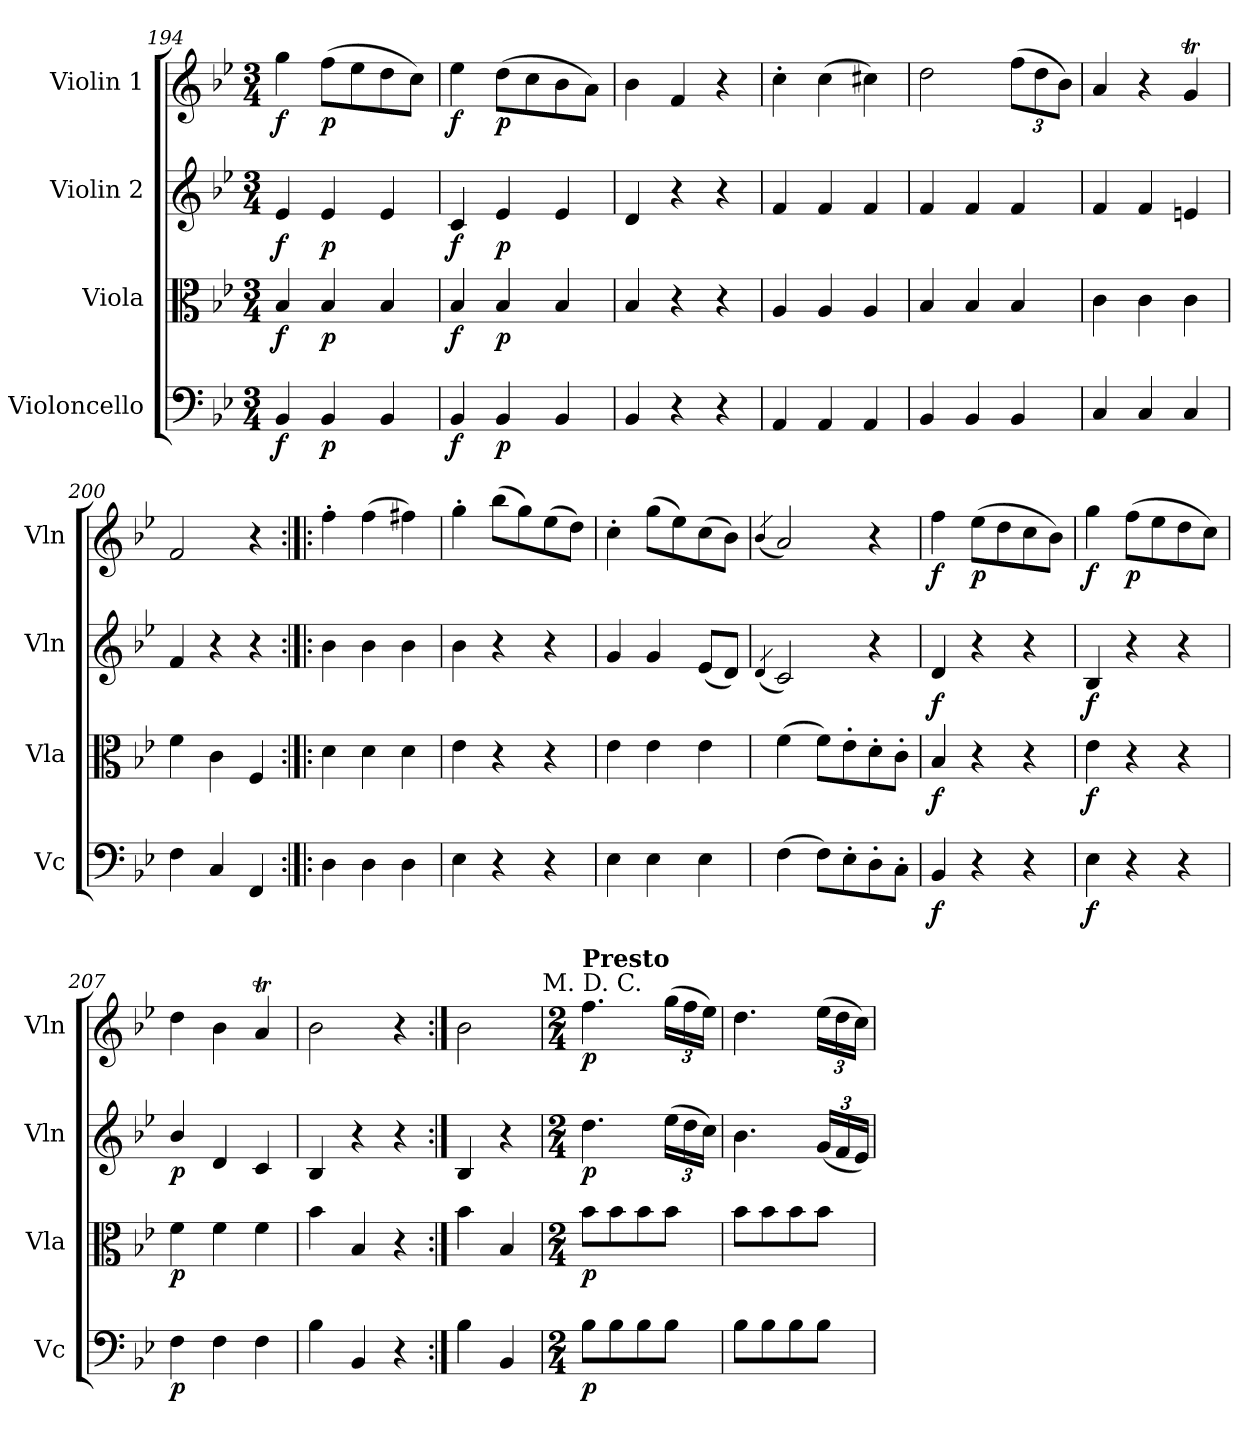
**kern	**dynam	**kern	**dynam	**kern	**dynam	**kern	**dynam
*part4	*part4	*part3	*part3	*part2	*part2	*part1	*part1
*staff4	*staff4	*staff3	*staff3	*staff2	*staff2	*staff1	*staff1
*I"Violoncello	*	*I"Viola	*	*I"Violin 2	*	*I"Violin 1	*
*I'Vc	*	*I'Vla	*	*I'Vln	*	*I'Vln	*
*clefF4	*	*clefC3	*	*clefG2	*	*clefG2	*
*k[b-e-]	*	*k[b-e-]	*	*k[b-e-]	*	*k[b-e-]	*
*M3/4	*	*M3/4	*	*M3/4	*	*M3/4	*
=194	=194	=194	=194	=194	=194	=194	=194
!	!LO:DY:b	!	!LO:DY:b	!	!LO:DY:b	!	!LO:DY:b
4BB-/	f	4B-/	f	4e-/	f	4gg\	f
!	!LO:DY:b	!	!LO:DY:b	!	!LO:DY:b	!	!LO:DY:b
4BB-/	p	4B-/	p	4e-/	p	(>8ff\L	p
.	.	.	.	.	.	8ee-\	.
4BB-/	.	4B-/	.	4e-/	.	8dd\	.
.	.	.	.	.	.	8cc\J)	.
=195	=195	=195	=195	=195	=195	=195	=195
!	!LO:DY:b	!	!LO:DY:b	!	!LO:DY:b	!	!LO:DY:b
4BB-/	f	4B-/	f	4c/	f	4ee-\	f
!	!LO:DY:b	!	!LO:DY:b	!	!LO:DY:b	!	!LO:DY:b
4BB-/	p	4B-/	p	4e-/	p	(>8dd\L	p
.	.	.	.	.	.	8cc\	.
4BB-/	.	4B-/	.	4e-/	.	8b-\	.
.	.	.	.	.	.	8a\J)	.
=196	=196	=196	=196	=196	=196	=196	=196
4BB-/	.	4B-/	.	4d/	.	4b-\	.
4r	.	4r	.	4r	.	4f/	.
4r	.	4r	.	4r	.	4r	.
=197	=197	=197	=197	=197	=197	=197	=197
4AA/	.	4A/	.	4f/	.	4cc'\	.
4AA/	.	4A/	.	4f/	.	(>4cc\	.
4AA/	.	4A/	.	4f/	.	4cc#X\)	.
!!LO:LB:g=z
=198	=198	=198	=198	=198	=198	=198	=198
4BB-/	.	4B-/	.	4f/	.	2dd\	.
4BB-/	.	4B-/	.	4f/	.	.	.
*	*	*	*	*	*	*Xbrackettup	*
4BB-/	.	4B-/	.	4f/	.	(>12ff\L	.
.	.	.	.	.	.	12dd\	.
.	.	.	.	.	.	12b-\J)	.
=199	=199	=199	=199	=199	=199	=199	=199
4C/	.	4c\	.	4f/	.	4a/	.
4C/	.	4c\	.	4f/	.	4r	.
4C/	.	4c\	.	4en/	.	4gT/	.
=200	=200	=200	=200	=200	=200	=200	=200
4F\	.	4f\	.	4f/	.	2f/	.
4C/	.	4c\	.	4r	.	.	.
4FF/	.	4F/	.	4r	.	4r	.
=201:|!|:	=201:|!|:	=201:|!|:	=201:|!|:	=201:|!|:	=201:|!|:	=201:|!|:	=201:|!|:
4D\	.	4d\	.	4b-\	.	4ff'\	.
4D\	.	4d\	.	4b-\	.	(>4ff\	.
4D\	.	4d\	.	4b-\	.	4ff#X\)	.
=202	=202	=202	=202	=202	=202	=202	=202
4E-\	.	4e-\	.	4b-\	.	4gg'\	.
4r	.	4r	.	4r	.	(>8bb-\L	.
.	.	.	.	.	.	8gg\)	.
4r	.	4r	.	4r	.	(>8ee-\	.
.	.	.	.	.	.	8dd\J)	.
=203	=203	=203	=203	=203	=203	=203	=203
4E-\	.	4e-\	.	4g/	.	4cc'\	.
4E-\	.	4e-\	.	4g/	.	(>8gg\L	.
.	.	.	.	.	.	8ee-\)	.
4E-\	.	4e-\	.	(<8e-/L	.	(>8cc\	.
.	.	.	.	8d/J)	.	8b-\J)	.
!!LO:LB:g=z
=204	=204	=204	=204	=204	=204	=204	=204
.	.	.	.	(<4qd/	.	(<4qb-/	.
(>4F\	.	(>4f\	.	2c/)	.	2a/)	.
8F\L)	.	8f\L)	.	.	.	.	.
8E-'\	.	8e-'\	.	.	.	.	.
8D'\	.	8d'\	.	4r	.	4r	.
8C'\J	.	8c'\J	.	.	.	.	.
=205	=205	=205	=205	=205	=205	=205	=205
!	!LO:DY:b	!	!LO:DY:b	!	!LO:DY:b	!	!LO:DY:b
4BB-/	f	4B-/	f	4d/	f	4ff\	f
!	!	!	!	!	!	!	!LO:DY:b
4r	.	4r	.	4r	.	(>8ee-\L	p
.	.	.	.	.	.	8dd\	.
4r	.	4r	.	4r	.	8cc\	.
.	.	.	.	.	.	8b-\J)	.
=206	=206	=206	=206	=206	=206	=206	=206
!	!LO:DY:b	!	!LO:DY:b	!	!LO:DY:b	!	!LO:DY:b
4E-\	f	4e-\	f	4B-/	f	4gg\	f
!	!	!	!	!	!	!	!LO:DY:b
4r	.	4r	.	4r	.	(>8ff\L	p
.	.	.	.	.	.	8ee-\	.
4r	.	4r	.	4r	.	8dd\	.
.	.	.	.	.	.	8cc\J)	.
=207	=207	=207	=207	=207	=207	=207	=207
!	!LO:DY:b	!	!LO:DY:b	!	!LO:DY:b	!	!
4F\	p	4f\	p	4b-/	p	4dd\	.
4F\	.	4f\	.	4d/	.	4b-\	.
4F\	.	4f\	.	4c/	.	4at/	.
=208	=208	=208	=208	=208	=208	=208	=208
4B-\	.	4b-\	.	4B-/	.	2b-\	.
4BB-/	.	4B-/	.	4r	.	.	.
4r	.	4r	.	4r	.	4r	.
=209:|!	=209:|!	=209:|!	=209:|!	=209:|!	=209:|!	=209:|!	=209:|!
4B-\	.	4b-\	.	4B-/	.	2b-\	.
4BB-/	.	4B-/	.	4r	.	.	.
!	!	!	!	!	!	!LO:TX:a:t=M. D. C.	!
!!LO:PB:g=z
=210	=210	=210	=210	=210	=210	=210	=210
*M2/4	*	*M2/4	*	*M2/4	*	*M2/4	*
!	!	!	!	!	!	!LO:TX:a:B:t=Presto	!
!	!LO:DY:b	!	!LO:DY:b	!	!LO:DY:b	!	!LO:DY:b
8B-\L	p	8b-\L	p	4.dd\	p	4.ff\	p
8B-\	.	8b-\	.	.	.	.	.
8B-\	.	8b-\	.	.	.	.	.
*	*	*	*	*Xbrackettup	*	*	*
8B-\J	.	8b-\J	.	(>24ee-\LL	.	(>24gg\LL	.
.	.	.	.	24dd\	.	24ff\	.
.	.	.	.	24cc\JJ)	.	24ee-\JJ)	.
=211	=211	=211	=211	=211	=211	=211	=211
8B-\L	.	8b-\L	.	4.b-\	.	4.dd\	.
8B-\	.	8b-\	.	.	.	.	.
8B-\	.	8b-\	.	.	.	.	.
8B-\J	.	8b-\J	.	(<24g/LL	.	(>24ee-\LL	.
.	.	.	.	24f/	.	24dd\	.
.	.	.	.	24e-/JJ)	.	24cc\JJ)	.
=	=	=	=	=	=	=	=
*-	*-	*-	*-	*-	*-	*-	*-
